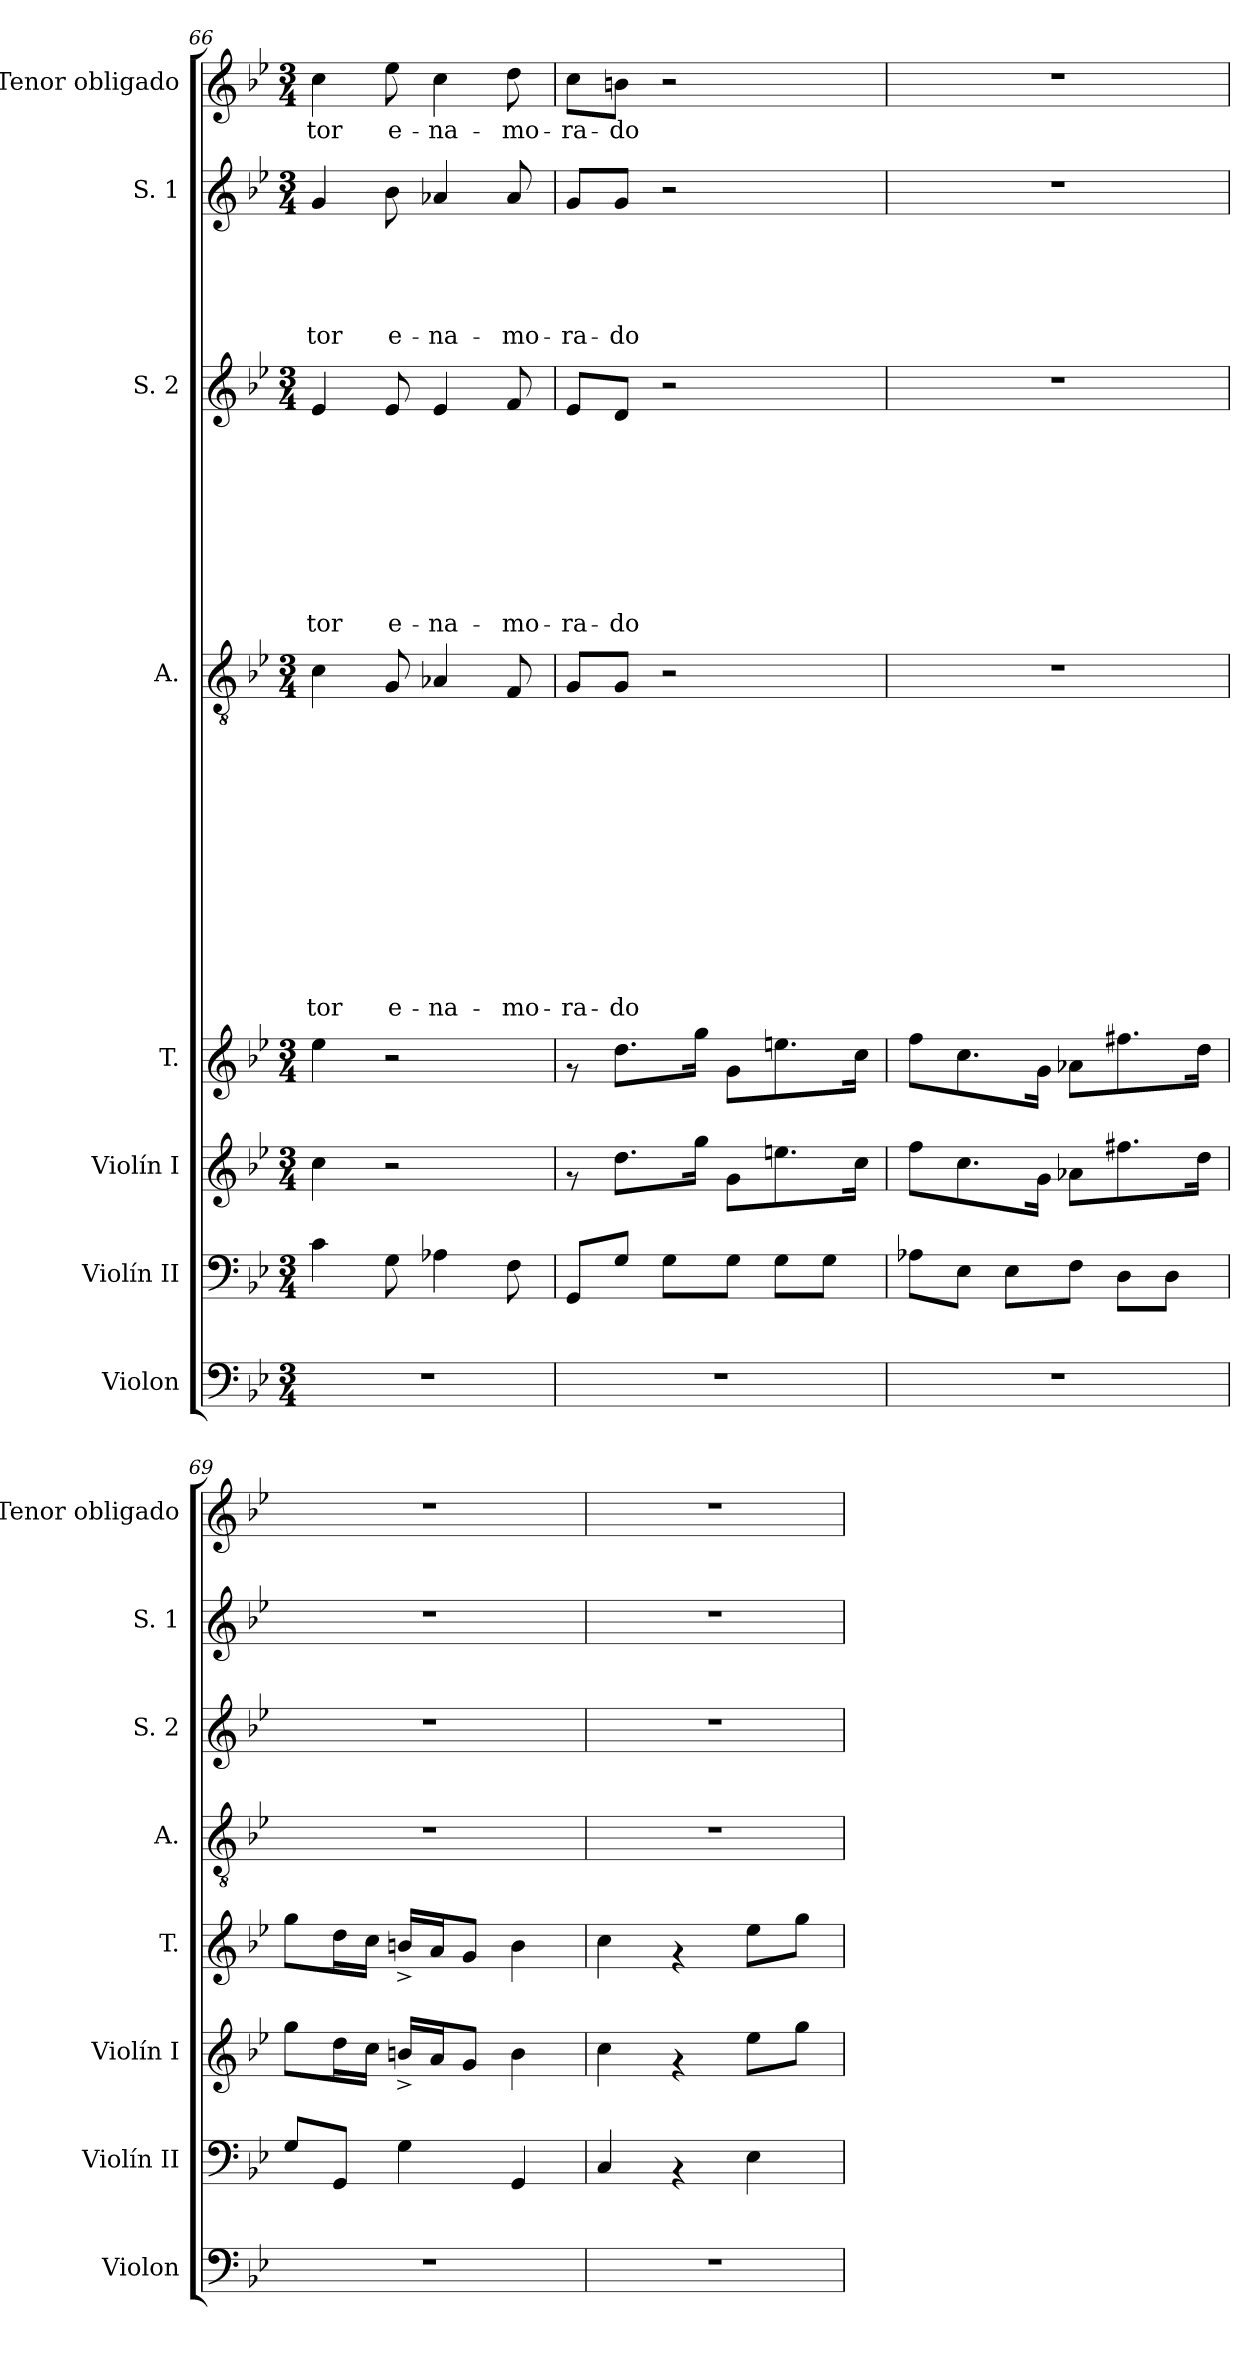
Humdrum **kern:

**kern	**kern	**kern	**kern	**kern	**text	**text	**text	**text	**text	**text	**text	**text	**text	**text	**text	**text	**text	**kern	**text	**text	**text	**text	**text	**text	**text	**text	**text	**kern	**text	**text	**text	**text	**text	**kern	**text
*part8	*part7	*part6	*part5	*part4	*part4	*part4	*part4	*part4	*part4	*part4	*part4	*part4	*part4	*part4	*part4	*part4	*part4	*part3	*part3	*part3	*part3	*part3	*part3	*part3	*part3	*part3	*part3	*part2	*part2	*part2	*part2	*part2	*part2	*part1	*part1
*staff8	*staff7	*staff6	*staff5	*staff4	*staff4	*staff4	*staff4	*staff4	*staff4	*staff4	*staff4	*staff4	*staff4	*staff4	*staff4	*staff4	*staff4	*staff3	*staff3	*staff3	*staff3	*staff3	*staff3	*staff3	*staff3	*staff3	*staff3	*staff2	*staff2	*staff2	*staff2	*staff2	*staff2	*staff1	*staff1
*I"Violon	*I"Violín II	*I"Violín I	*I"T.	*I"A.	*	*	*	*	*	*	*	*	*	*	*	*	*	*I"S. 2	*	*	*	*	*	*	*	*	*	*I"S. 1	*	*	*	*	*	*I"Tenor obligado	*
*I'Violon	*I'Violín II	*I'Violín I	*I'T.	*I'A.	*	*	*	*	*	*	*	*	*	*	*	*	*	*I'S. 2	*	*	*	*	*	*	*	*	*	*I'S. 1	*	*	*	*	*	*I'Tenor obligado	*
*clefF4	*clefF4	*clefG2	*clefG2	*clefGv2	*	*	*	*	*	*	*	*	*	*	*	*	*	*clefG2	*	*	*	*	*	*	*	*	*	*clefG2	*	*	*	*	*	*clefG2	*
*k[b-e-]	*k[b-e-]	*k[b-e-]	*k[b-e-]	*k[b-e-]	*	*	*	*	*	*	*	*	*	*	*	*	*	*k[b-e-]	*	*	*	*	*	*	*	*	*	*k[b-e-]	*	*	*	*	*	*k[b-e-]	*
*B-:	*B-:	*B-:	*B-:	*B-:	*	*	*	*	*	*	*	*	*	*	*	*	*	*B-:	*	*	*	*	*	*	*	*	*	*B-:	*	*	*	*	*	*B-:	*
*M3/4	*M3/4	*M3/4	*M3/4	*M3/4	*	*	*	*	*	*	*	*	*	*	*	*	*	*M3/4	*	*	*	*	*	*	*	*	*	*M3/4	*	*	*	*	*	*M3/4	*
=66	=66	=66	=66	=66	=66	=66	=66	=66	=66	=66	=66	=66	=66	=66	=66	=66	=66	=66	=66	=66	=66	=66	=66	=66	=66	=66	=66	=66	=66	=66	=66	=66	=66	=66	=66
!	!	!	!	!	!	!	!	!	!	!	!	!	!	!	!	!	!LO:LY:b	!	!	!	!	!	!	!	!	!	!LO:LY:b	!	!	!	!	!	!LO:LY:b	!	!LO:LY:b
2.r	4c\	4cc\	4ee-\	4c\	.	.	.	.	.	.	.	.	.	.	.	.	-tor	4e-/	.	.	.	.	.	.	.	.	-tor	4g/	.	.	.	.	-tor	4cc\	-tor
!	!	!	!	!	!	!	!	!	!	!	!	!	!	!	!	!	!LO:LY:b	!	!	!	!	!	!	!	!	!	!LO:LY:b	!	!	!	!	!	!LO:LY:b	!	!LO:LY:b
.	8G\	2r	2r	8G/	.	.	.	.	.	.	.	.	.	.	.	.	e-	8e-/	.	.	.	.	.	.	.	.	e-	8b-\	.	.	.	.	e-	8ee-\	e-
!	!	!	!	!	!	!	!	!	!	!	!	!	!	!	!	!	!LO:LY:b	!	!	!	!	!	!	!	!	!	!LO:LY:b	!	!	!	!	!	!LO:LY:b	!	!LO:LY:b
.	4A-X\	.	.	4A-X/	.	.	.	.	.	.	.	.	.	.	.	.	-na-	4e-/	.	.	.	.	.	.	.	.	-na-	4a-X/	.	.	.	.	-na-	4cc\	-na-
!	!	!	!	!	!	!	!	!	!	!	!	!	!	!	!	!	!LO:LY:b	!	!	!	!	!	!	!	!	!	!LO:LY:b	!	!	!	!	!	!LO:LY:b	!	!LO:LY:b
.	8F\	.	.	8F/	.	.	.	.	.	.	.	.	.	.	.	.	-mo-	8f/	.	.	.	.	.	.	.	.	-mo-	8a-/	.	.	.	.	-mo-	8dd\	-mo-
!!LO:PB:g=z
=67	=67	=67	=67	=67	=67	=67	=67	=67	=67	=67	=67	=67	=67	=67	=67	=67	=67	=67	=67	=67	=67	=67	=67	=67	=67	=67	=67	=67	=67	=67	=67	=67	=67	=67	=67
!	!	!	!	!	!	!	!	!	!	!	!	!	!	!	!	!	!LO:LY:b	!	!	!	!	!	!	!	!	!	!LO:LY:b	!	!	!	!	!	!LO:LY:b	!	!LO:LY:b
2.r	8GG/L	8rf	8rf	8G/L	.	.	.	.	.	.	.	.	.	.	.	.	-ra-	8e-/L	.	.	.	.	.	.	.	.	-ra-	8g/L	.	.	.	.	-ra-	8cc\L	-ra-
!	!	!	!	!	!	!	!	!	!	!	!	!	!	!	!	!	!LO:LY:b	!	!	!	!	!	!	!	!	!	!LO:LY:b	!	!	!	!	!	!LO:LY:b	!	!LO:LY:b
.	8G/J	8.dd\L	8.dd\L	8G/J	.	.	.	.	.	.	.	.	.	.	.	.	-do	8d/J	.	.	.	.	.	.	.	.	-do	8g/J	.	.	.	.	-do	8bn\J	-do
.	8G\L	.	.	2r	.	.	.	.	.	.	.	.	.	.	.	.	.	2r	.	.	.	.	.	.	.	.	.	2r	.	.	.	.	.	2r	.
.	.	16gg\Jk	16gg\Jk	.	.	.	.	.	.	.	.	.	.	.	.	.	.	.	.	.	.	.	.	.	.	.	.	.	.	.	.	.	.	.	.
.	8G\J	8g\L	8g\L	.	.	.	.	.	.	.	.	.	.	.	.	.	.	.	.	.	.	.	.	.	.	.	.	.	.	.	.	.	.	.	.
.	8G\L	8.een\	8.een\	.	.	.	.	.	.	.	.	.	.	.	.	.	.	.	.	.	.	.	.	.	.	.	.	.	.	.	.	.	.	.	.
.	8G\J	.	.	.	.	.	.	.	.	.	.	.	.	.	.	.	.	.	.	.	.	.	.	.	.	.	.	.	.	.	.	.	.	.	.
.	.	16cc\Jk	16cc\Jk	.	.	.	.	.	.	.	.	.	.	.	.	.	.	.	.	.	.	.	.	.	.	.	.	.	.	.	.	.	.	.	.
=68	=68	=68	=68	=68	=68	=68	=68	=68	=68	=68	=68	=68	=68	=68	=68	=68	=68	=68	=68	=68	=68	=68	=68	=68	=68	=68	=68	=68	=68	=68	=68	=68	=68	=68	=68
2.r	8A-X\L	8ff\L	8ff\L	2.r	.	.	.	.	.	.	.	.	.	.	.	.	.	2.r	.	.	.	.	.	.	.	.	.	2.r	.	.	.	.	.	2.r	.
.	8E-\J	8.cc\	8.cc\	.	.	.	.	.	.	.	.	.	.	.	.	.	.	.	.	.	.	.	.	.	.	.	.	.	.	.	.	.	.	.	.
.	8E-\L	.	.	.	.	.	.	.	.	.	.	.	.	.	.	.	.	.	.	.	.	.	.	.	.	.	.	.	.	.	.	.	.	.	.
.	.	16g\Jk	16g\Jk	.	.	.	.	.	.	.	.	.	.	.	.	.	.	.	.	.	.	.	.	.	.	.	.	.	.	.	.	.	.	.	.
.	8F\J	8a-X\L	8a-X\L	.	.	.	.	.	.	.	.	.	.	.	.	.	.	.	.	.	.	.	.	.	.	.	.	.	.	.	.	.	.	.	.
.	8D\L	8.ff#X\	8.ff#X\	.	.	.	.	.	.	.	.	.	.	.	.	.	.	.	.	.	.	.	.	.	.	.	.	.	.	.	.	.	.	.	.
.	8D\J	.	.	.	.	.	.	.	.	.	.	.	.	.	.	.	.	.	.	.	.	.	.	.	.	.	.	.	.	.	.	.	.	.	.
.	.	16dd\Jk	16dd\Jk	.	.	.	.	.	.	.	.	.	.	.	.	.	.	.	.	.	.	.	.	.	.	.	.	.	.	.	.	.	.	.	.
=69	=69	=69	=69	=69	=69	=69	=69	=69	=69	=69	=69	=69	=69	=69	=69	=69	=69	=69	=69	=69	=69	=69	=69	=69	=69	=69	=69	=69	=69	=69	=69	=69	=69	=69	=69
2.r	8G/L	8gg\L	8gg\L	2.r	.	.	.	.	.	.	.	.	.	.	.	.	.	2.r	.	.	.	.	.	.	.	.	.	2.r	.	.	.	.	.	2.r	.
.	8GG/J	16dd\L	16dd\L	.	.	.	.	.	.	.	.	.	.	.	.	.	.	.	.	.	.	.	.	.	.	.	.	.	.	.	.	.	.	.	.
.	.	16cc\JJ	16cc\JJ	.	.	.	.	.	.	.	.	.	.	.	.	.	.	.	.	.	.	.	.	.	.	.	.	.	.	.	.	.	.	.	.
.	4G\	16bn^</LL	16bn^</LL	.	.	.	.	.	.	.	.	.	.	.	.	.	.	.	.	.	.	.	.	.	.	.	.	.	.	.	.	.	.	.	.
.	.	16a/J	16a/J	.	.	.	.	.	.	.	.	.	.	.	.	.	.	.	.	.	.	.	.	.	.	.	.	.	.	.	.	.	.	.	.
.	.	8g/J	8g/J	.	.	.	.	.	.	.	.	.	.	.	.	.	.	.	.	.	.	.	.	.	.	.	.	.	.	.	.	.	.	.	.
.	4GG/	4b\	4b\	.	.	.	.	.	.	.	.	.	.	.	.	.	.	.	.	.	.	.	.	.	.	.	.	.	.	.	.	.	.	.	.
=70	=70	=70	=70	=70	=70	=70	=70	=70	=70	=70	=70	=70	=70	=70	=70	=70	=70	=70	=70	=70	=70	=70	=70	=70	=70	=70	=70	=70	=70	=70	=70	=70	=70	=70	=70
2.r	4C/	4cc\	4cc\	2.r	.	.	.	.	.	.	.	.	.	.	.	.	.	2.r	.	.	.	.	.	.	.	.	.	2.r	.	.	.	.	.	2.r	.
.	4rAA	4rf	4rf	.	.	.	.	.	.	.	.	.	.	.	.	.	.	.	.	.	.	.	.	.	.	.	.	.	.	.	.	.	.	.	.
.	4E-\	8ee-\L	8ee-\L	.	.	.	.	.	.	.	.	.	.	.	.	.	.	.	.	.	.	.	.	.	.	.	.	.	.	.	.	.	.	.	.
.	.	8gg\J	8gg\J	.	.	.	.	.	.	.	.	.	.	.	.	.	.	.	.	.	.	.	.	.	.	.	.	.	.	.	.	.	.	.	.
=	=	=	=	=	=	=	=	=	=	=	=	=	=	=	=	=	=	=	=	=	=	=	=	=	=	=	=	=	=	=	=	=	=	=	=
*-	*-	*-	*-	*-	*-	*-	*-	*-	*-	*-	*-	*-	*-	*-	*-	*-	*-	*-	*-	*-	*-	*-	*-	*-	*-	*-	*-	*-	*-	*-	*-	*-	*-	*-	*-
